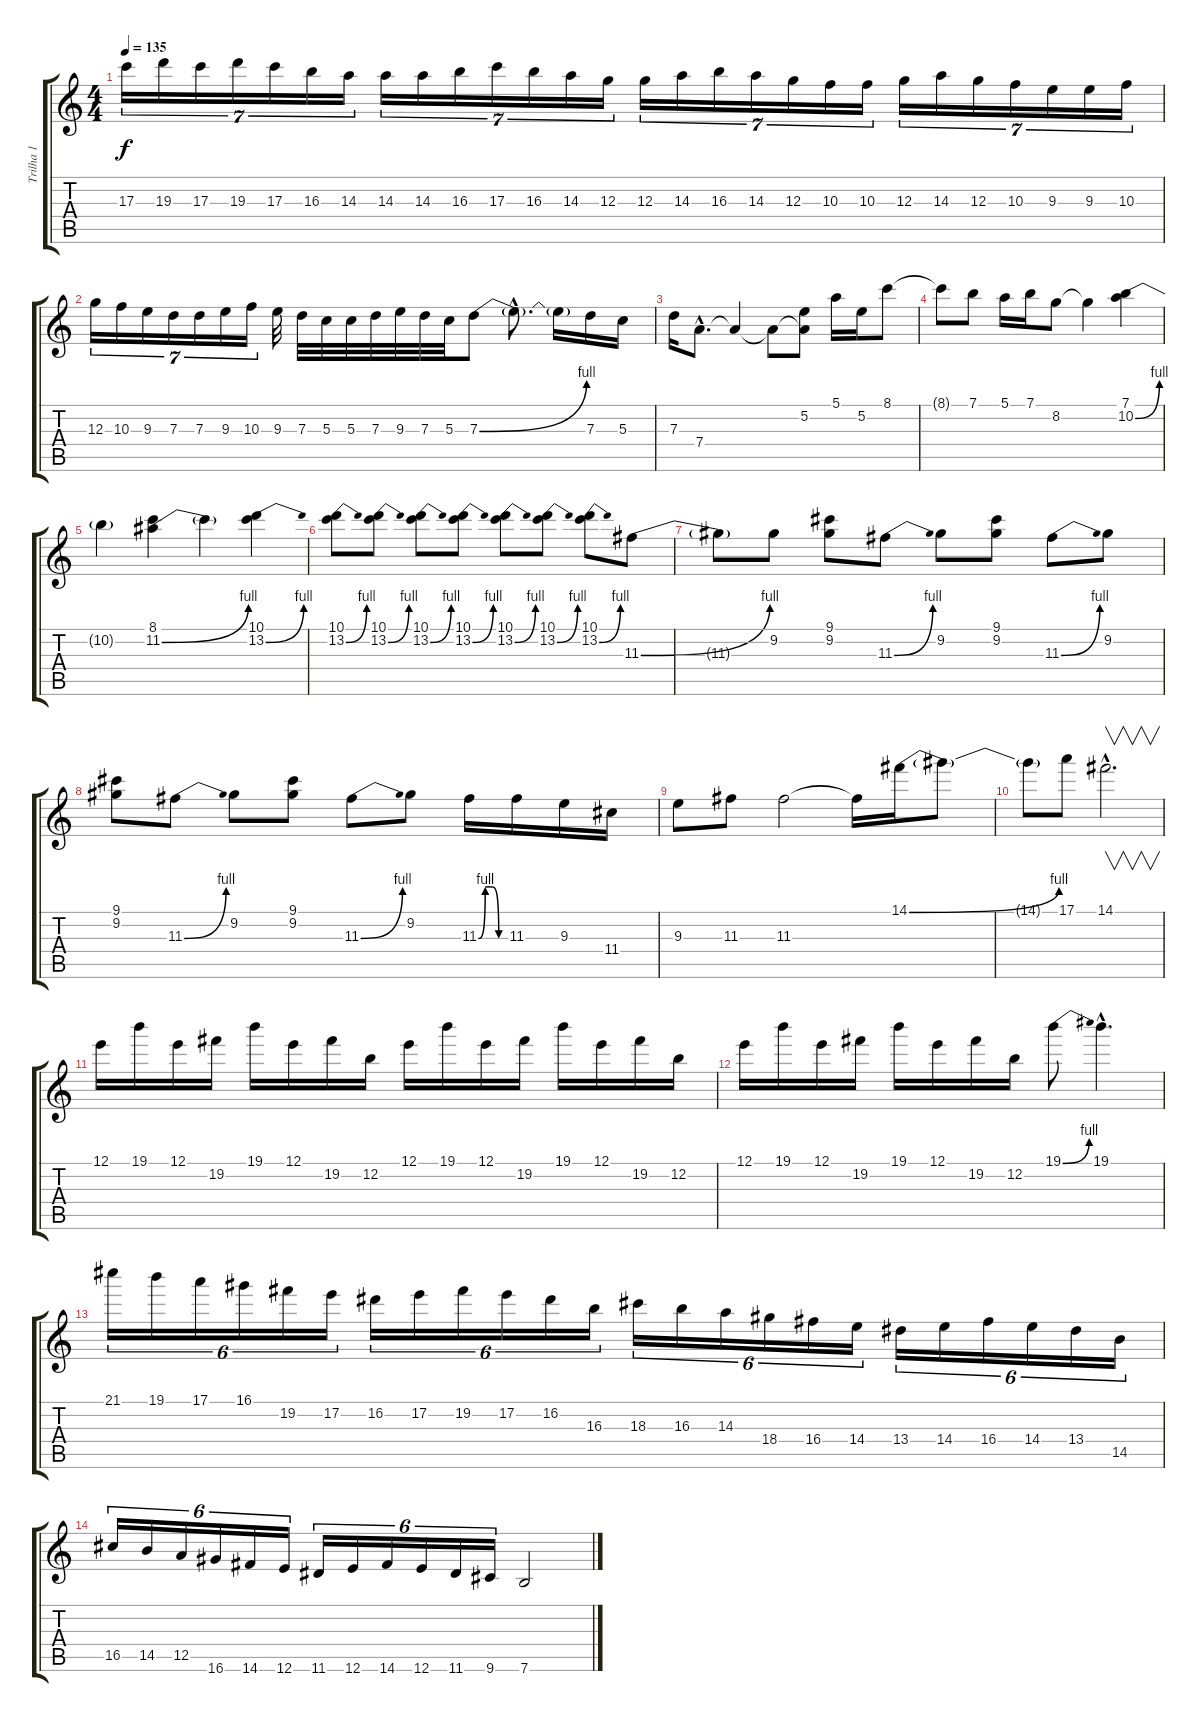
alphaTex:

\track ("Trilha 1" "Trilha 1") {instrument distortionguitar}
\staff {score tabs}
\tuning (E4 B3 G3 D3 A2 E2) {hide}
\ts (4 4)
\tempo 135
\clef g2
\ks c
17.3.16{tu (7 4) dy f} 19.3.16{tu (7 4)} 17.3.16{tu (7 4)} 19.3.16{tu (7 4)} 17.3.16{tu (7 4)} 16.3.16{tu (7 4)} 14.3.16{tu (7 4)} 14.3.16{tu (7 4)} 14.3.16{tu (7 4)} 16.3.16{tu (7 4)} 17.3.16{tu (7 4)} 16.3.16{tu (7 4)} 14.3.16{tu (7 4)} 12.3.16{tu (7 4)} 12.3.16{tu (7 4)} 14.3.16{tu (7 4)} 16.3.16{tu (7 4)} 14.3.16{tu (7 4)} 12.3.16{tu (7 4)} 10.3.16{tu (7 4)} 10.3.16{tu (7 4)} 12.3.16{tu (7 4)} 14.3.16{tu (7 4)} 12.3.16{tu (7 4)} 10.3.16{tu (7 4)} 9.3.16{tu (7 4)} 9.3.16{tu (7 4)} 10.3.16{tu (7 4)} |
12.3.16{tu (7 4)} 10.3.16{tu (7 4)} 9.3.16{tu (7 4)} 7.3.16{tu (7 4)} 7.3.16{tu (7 4)} 9.3.16{tu (7 4)} 10.3.16{tu (7 4)} 9.3.32 7.3.32 5.3.32 5.3.32 7.3.32 9.3.32 7.3.32 5.3.32 7.3{be (bend 0 0 60 4)}.8 7.3{hac t}.8{d} 7.3{t}.16 7.3.16 5.3.16 |
7.3.16 7.4{hac}.8{d} 7.4{t}.4 7.4{t}.8 (5.2 7.4{t}).8 5.1.16 5.2.16 8.1.8 |
8.1{t}.8 7.1.8 5.1.16 7.1.16 8.2.8 8.2{t}.4 (7.1 10.2{be (bend 0 0 60 4)}).4 |
10.2{t}.4 (8.1 11.2{be (bend 0 0 60 4)}).4 11.2{t}.4 (10.1 13.2{be (bend 0 0 60 4)}).4 |
(10.1 13.2{be (bend 0 0 60 4)}).8 (10.1 13.2{be (bend 0 0 60 4)}).8 (10.1 13.2{be (bend 0 0 60 4)}).8 (10.1 13.2{be (bend 0 0 60 4)}).8 (10.1 13.2{be (bend 0 0 60 4)}).8 (10.1 13.2{be (bend 0 0 60 4)}).8 (10.1 13.2{be (bend 0 0 60 4)}).8 11.3{be (bend 0 0 60 4)}.8 |
11.3{t}.8 9.2.8 (9.1 9.2).8 11.3{be (bend 0 0 60 4)}.8 9.2.8 (9.1 9.2).8 11.3{be (bend 0 0 60 4)}.8 9.2.8 |
(9.1 9.2).8 11.3{be (bend 0 0 60 4)}.8 9.2.8 (9.1 9.2).8 11.3{be (bend 0 0 60 4)}.8 9.2.8 11.3{be (custom 0 0 15 4 30 4 45 0 60 0)}.16 11.3.16 9.3.16 11.4.16 |
9.3.8 11.3.8 11.3.2 11.3{t}.16 14.1{be (bend 0 0 60 4)}.16 14.1{t}.8 |
14.1{t}.8 17.1.8 14.1{hac}.2{v d} |
12.1.16 19.1.16 12.1.16 19.2.16 19.1.16 12.1.16 19.2.16 12.2.16 12.1.16 19.1.16 12.1.16 19.2.16 19.1.16 12.1.16 19.2.16 12.2.16 |
12.1.16 19.1.16 12.1.16 19.2.16 19.1.16 12.1.16 19.2.16 12.2.16 19.1{be (bend 0 0 60 4)}.8 19.1{hac}.4{d} |
21.1.16{tu (6 4)} 19.1.16{tu (6 4)} 17.1.16{tu (6 4)} 16.1.16{tu (6 4)} 19.2.16{tu (6 4)} 17.2.16{tu (6 4)} 16.2.16{tu (6 4)} 17.2.16{tu (6 4)} 19.2.16{tu (6 4)} 17.2.16{tu (6 4)} 16.2.16{tu (6 4)} 16.3.16{tu (6 4)} 18.3.16{tu (6 4)} 16.3.16{tu (6 4)} 14.3.16{tu (6 4)} 18.4.16{tu (6 4)} 16.4.16{tu (6 4)} 14.4.16{tu (6 4)} 13.4.16{tu (6 4)} 14.4.16{tu (6 4)} 16.4.16{tu (6 4)} 14.4.16{tu (6 4)} 13.4.16{tu (6 4)} 14.5.16{tu (6 4)} |
16.5.16{tu (6 4)} 14.5.16{tu (6 4)} 12.5.16{tu (6 4)} 16.6.16{tu (6 4)} 14.6.16{tu (6 4)} 12.6.16{tu (6 4)} 11.6.16{tu (6 4)} 12.6.16{tu (6 4)} 14.6.16{tu (6 4)} 12.6.16{tu (6 4)} 11.6.16{tu (6 4)} 9.6.16{tu (6 4)} 7.6.2
